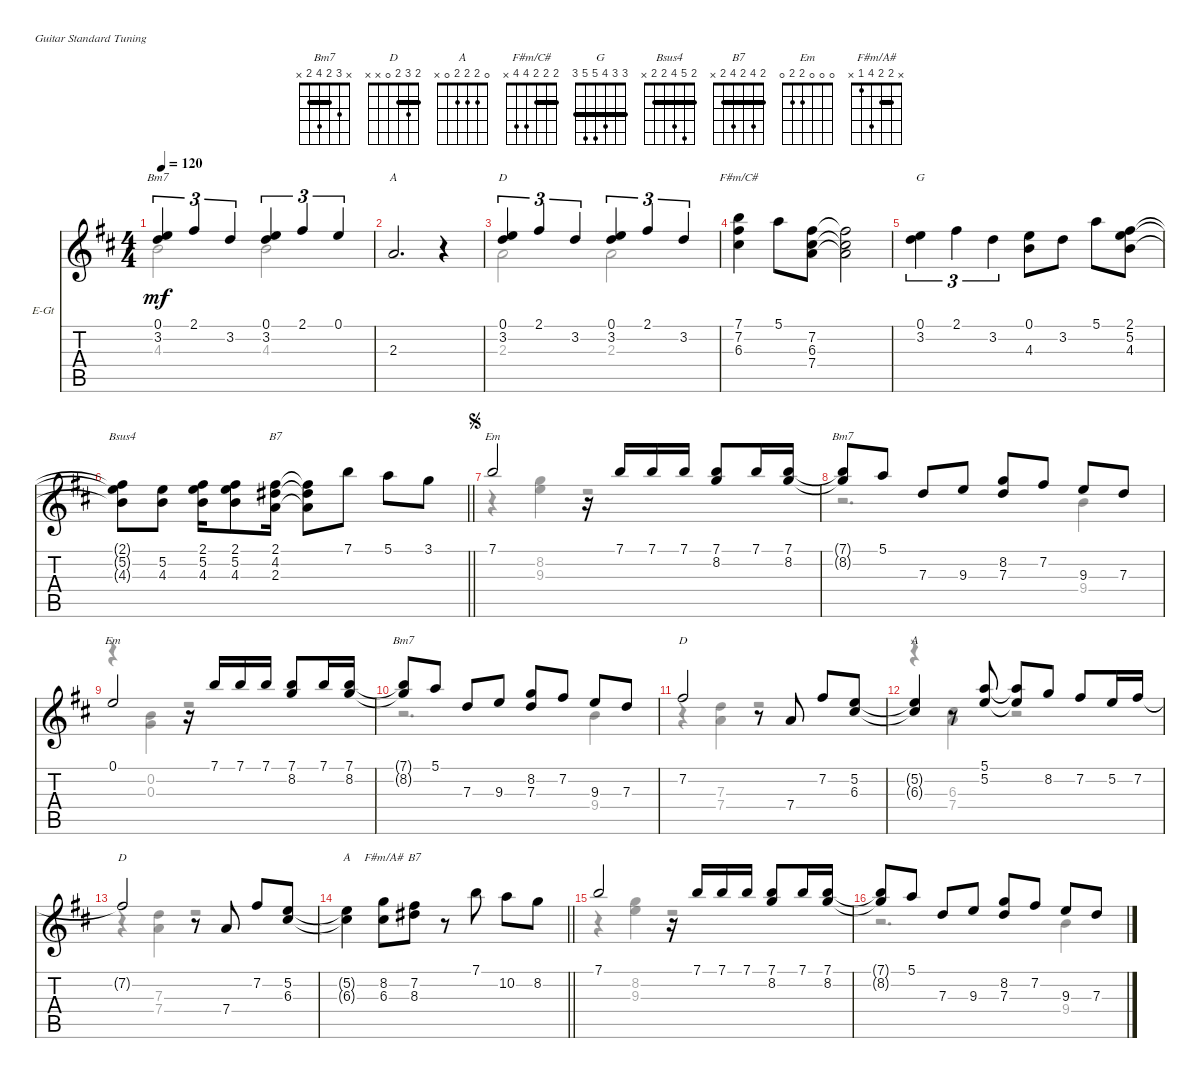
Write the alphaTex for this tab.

\defaultSystemsLayout 4
\bracketExtendMode nobrackets
\firstSystemTrackNameOrientation horizontal
\otherSystemsTrackNameOrientation horizontal
\track ("Jazz Guitar" "E-Gt") {instrument electricguitarjazz}
\staff {score tabs}
\tuning (E4 B3 G3 D3 A2 E2)
\chord ("Bm7" x 3 2 4 2 x) {barre 2}
\chord ("D" 2 3 2 0 x x) {barre 2}
\chord ("A" 0 2 2 2 0 x)
\chord ("F#m/C#" 2 2 2 4 4 x) {barre (2 2)}
\chord ("G" 3 3 4 5 5 3) {barre (3 3)}
\chord ("Bsus4" 2 5 4 2 2 x) {barre (2 2)}
\chord ("B7" 2 4 2 4 2 x) {barre (2 2)}
\chord ("Em" 0 0 0 2 2 0)
\chord ("F#m/A#" x 2 2 4 1 x) {barre 2}
\voice
\ts (4 4)
\tempo 120
\clef g2
\ks bminor
(3.2 0.1).4{tu (3 2) ch "Bm7" dy mf} 2.1.4{tu (3 2)} 3.2.4{tu (3 2)} (0.1 3.2).4{tu (3 2)} 2.1.4{tu (3 2)} 0.1.4{tu (3 2)} |
2.3.2{d ch "A"} r.4 |
(3.2 0.1).4{tu (3 2) ch "D"} 2.1.4{tu (3 2)} 3.2.4{tu (3 2)} (3.2 0.1).4{tu (3 2)} 2.1.4{tu (3 2)} 3.2.4{tu (3 2)} |
(7.1 7.2 6.3).4{ch "F#m/C#"} 5.1.8 (7.2 6.3 7.4).8 (7.4{t} 6.3{t} 7.2{t}).2 |
(3.2 0.1).4{tu (3 2) ch "G"} 2.1.4{tu (3 2)} 3.2.4{tu (3 2)} (4.3 0.1).8 3.2.8 5.1.8 (2.1 5.2 4.3).8 |
\barLineRight lightlight
(2.1{t} 4.3{t} 5.2{t}).8{ch "Bsus4"} (5.2 4.3).8 (4.3 5.2 2.1).16 (4.3 5.2 2.1).8 (2.1 4.2 2.3).16{ch "B7"} (2.3{t} 4.2{t} 2.1{t}).8 7.1.8 5.1.8 3.1.8 |
\jump segno
7.1.2{ch "Em"} r.16 7.1.16 7.1.16 7.1.16 (7.1 8.2).8 7.1.16 (7.1 8.2).16 |
(8.2{t} 7.1{t}).8{ch "Bm7"} 5.1.8 7.3.8 9.3.8 (8.2 7.3).8 7.2.8 9.3.8 7.3.8 |
0.1.2{ch "Em"} r.16 7.1.16 7.1.16 7.1.16 (7.1 8.2).8 7.1.16 (7.1 8.2).16 |
(7.1{t} 8.2{t}).8{ch "Bm7"} 5.1.8 7.3.8 9.3.8 (8.2 7.3).8 7.2.8 9.3.8 7.3.8 |
7.2.2{ch "D"} r.8 7.4.8 7.2.8 (5.2 6.3).8 |
(6.3{t} 5.2{t}).4{ch "A"} r.8 (5.1 5.2).8 (5.1{t} 5.2{t}).8 8.2.8 7.2.8 5.2.16 7.2.16 |
7.2{t}.2{ch "D"} r.8 7.4.8 7.2.8 (5.2 6.3).8 |
\barLineRight lightlight
(6.3{t} 5.2{t}).4{ch "A"} (6.3 8.2).8{ch "F#m/A#"} (7.2 8.3).8{ch "B7"} r.8 7.1.8 10.2.8 8.2.8 |
7.1.2 r.16 7.1.16 7.1.16 7.1.16 (7.1 8.2).8 7.1.16 (7.1 8.2).16 |
(8.2{t} 7.1{t}).8 5.1.8 7.3.8 9.3.8 (8.2 7.3).8 7.2.8 9.3.8 7.3.8
\voice
\clef g2
\ottava regular
\simile none
\ks bminor
4.3.2{dy mf} 4.3.2 |
|
2.3.2 2.3.2 |
|
|
\barLineRight lightlight
|
r.4 (9.3 8.2).4 r.2 |
r.2{d} 9.4.4 |
r.4 (0.2 0.3).4 r.2 |
r.2{d} 9.4.4 |
r.4 (7.3 7.4).4 r.2 |
r.4 (6.3 7.4).4 r.2 |
r.4 (7.3 7.4).4 r.2 |
\barLineRight lightlight
|
r.4 (9.3 8.2).4 r.2 |
r.2{d} 9.4.4
